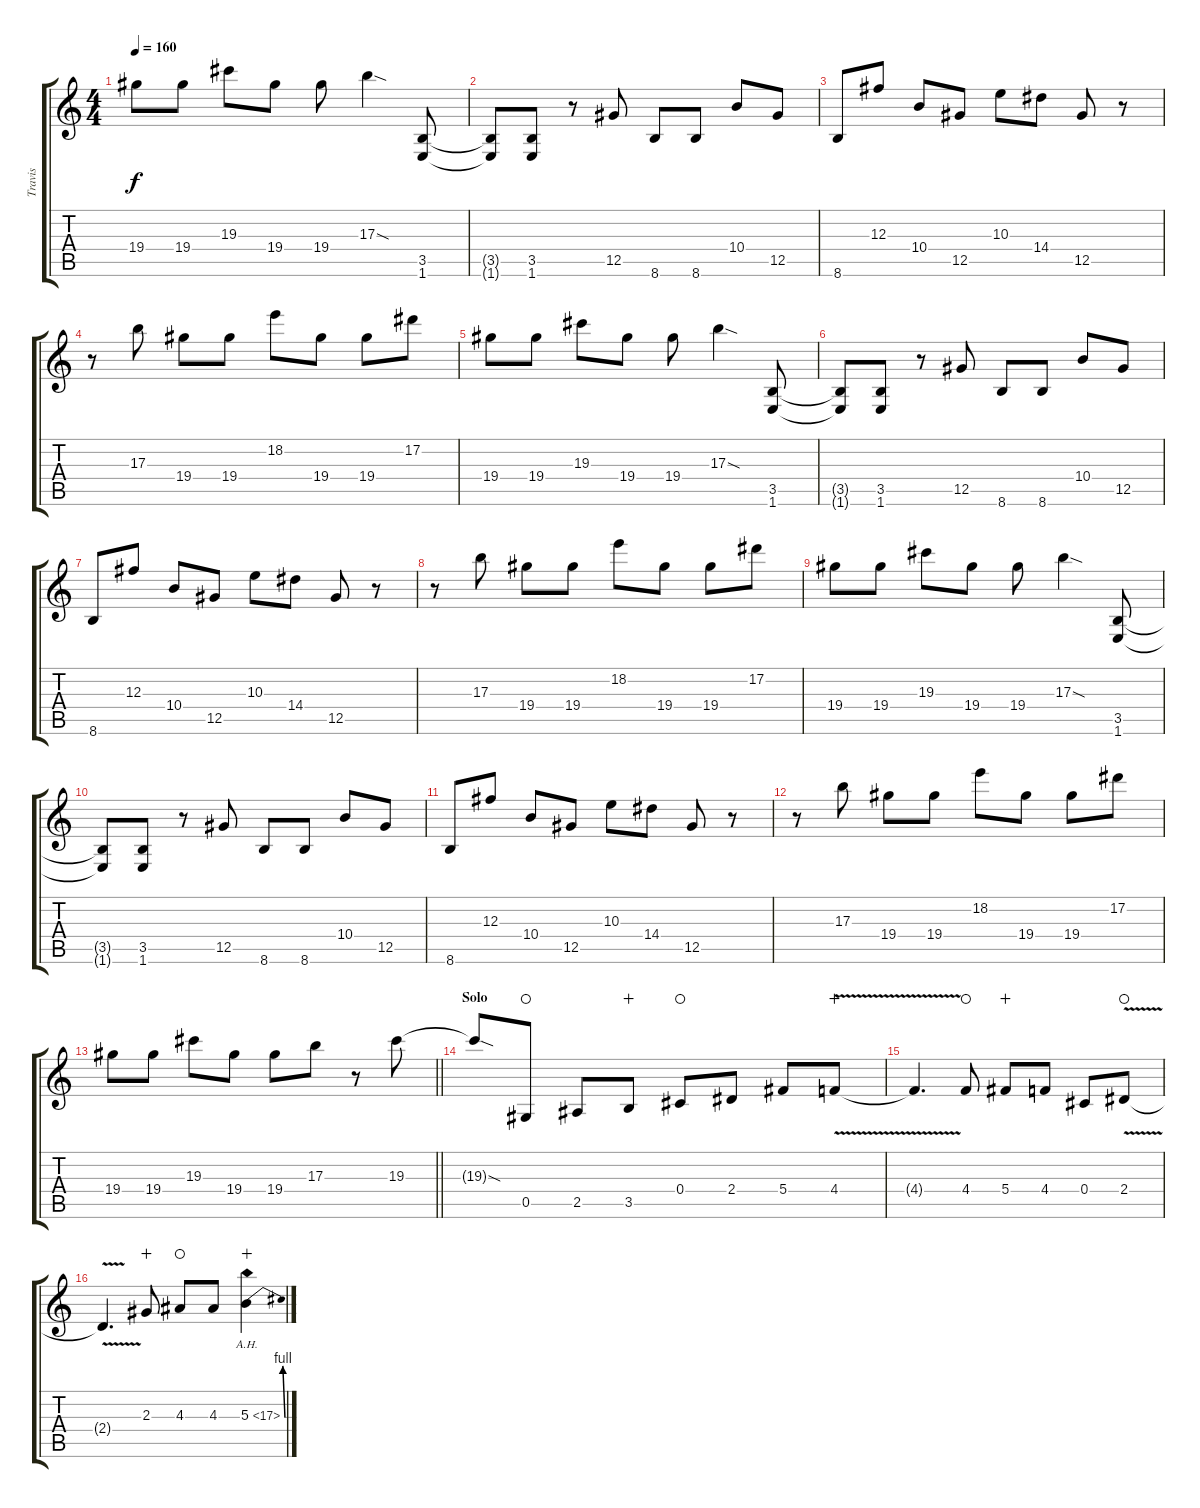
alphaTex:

\track ("Travis" "Travis") {instrument distortionguitar}
\staff {score tabs}
\tuning (Eb4 Bb3 Gb3 Db3 Ab2 Eb2) {hide}
\ts (4 4)
\tempo 160
\clef g2
\ks c
19.4.8{dy f} 19.4.8 19.3.8 19.4.8 19.4.8 17.3{sod}.4 (3.5 1.6).8 |
(3.5{t} 1.6{t}).8 (3.5 1.6).8 r.8 12.5.8 8.6.8 8.6.8 10.4.8 12.5.8 |
8.6.8 12.3.8 10.4.8 12.5.8 10.3.8 14.4.8 12.5.8 r.8 |
r.8 17.3.8 19.4.8 19.4.8 18.2.8 19.4.8 19.4.8 17.2.8 |
19.4.8 19.4.8 19.3.8 19.4.8 19.4.8 17.3{sod}.4 (3.5 1.6).8 |
(3.5{t} 1.6{t}).8 (3.5 1.6).8 r.8 12.5.8 8.6.8 8.6.8 10.4.8 12.5.8 |
8.6.8 12.3.8 10.4.8 12.5.8 10.3.8 14.4.8 12.5.8 r.8 |
r.8 17.3.8 19.4.8 19.4.8 18.2.8 19.4.8 19.4.8 17.2.8 |
19.4.8 19.4.8 19.3.8 19.4.8 19.4.8 17.3{sod}.4 (3.5 1.6).8 |
(3.5{t} 1.6{t}).8 (3.5 1.6).8 r.8 12.5.8 8.6.8 8.6.8 10.4.8 12.5.8 |
8.6.8 12.3.8 10.4.8 12.5.8 10.3.8 14.4.8 12.5.8 r.8 |
r.8 17.3.8 19.4.8 19.4.8 18.2.8 19.4.8 19.4.8 17.2.8 |
\barLineRight lightlight
19.4.8 19.4.8 19.3.8 19.4.8 19.4.8 17.3.8 r.8 19.3.8 |
\section ("" "Solo")
19.3{sod t}.8 0.5.8{waho} 2.5.8 3.5.8{wahc} 0.4.8{waho} 2.4.8 5.4.8 4.4{v}.8{wahc} |
4.4{t}.4{d} 4.4.8{waho} 5.4.8{wahc} 4.4.8 0.4.8 2.4{v}.8{waho} |
2.4{t}.4{d} 2.3.8{wahc} 4.3.8{waho} 4.3.8 5.3{be (bend 0 0 60 4) ah 12}.4{wahc}
